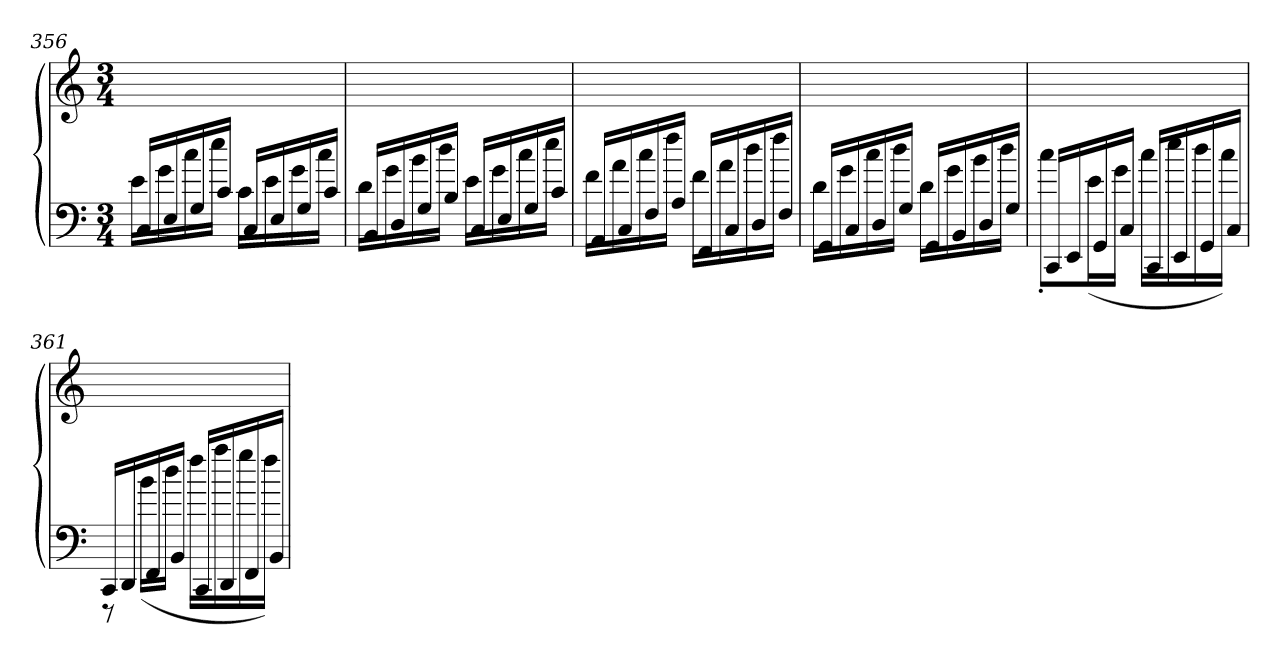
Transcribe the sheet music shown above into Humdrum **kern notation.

**kern	**kern
*part1	*part1
*staff2	*staff1
*clefF4	*clefG2
*k[]	*k[]
*M3/4	*M3/4
=356	=356
*^	*
16CLL	16eLL	2ryy
16E	16g	.
16G	16cc	.
16cJJ	16eeJJ	.
16CLL	16cLL	.
16E	16e	.
16G	16g	.
16cJJ	16ccJJ	.
=357	=357	=357
16BBLL	16dLL	2ryy
16D	16g	.
16G	16b	.
16BJJ	16ddJJ	.
16CLL	16eLL	.
16E	16g	.
16G	16cc	.
16cJJ	16eeJJ	.
=358	=358	=358
16AALL	16fLL	2ryy
16C	16a	.
16F	16cc	.
16AJJ	16ffJJ	.
16FFLL	16fLL	.
16C	16a	.
16D	16dd	.
16FJJ	16ffJJ	.
=359	=359	=359
16GGLL	16dLL	2ryy
16C	16g	.
16D	16cc	.
16GJJ	16ddJJ	.
16GGLL	16dLL	.
16BB	16g	.
16D	16b	.
16GJJ	16ddJJ	.
=360	=360	=360
16CCLL	8cc'L	2ryy
16EE	.	.
16GG	(16eL	.
16CJJ	16gJJ	.
16CCLL	16ccLL	.
16EE	16ee	.
16GG	16dd	.
16CJJ	16ccJJ)	.
=361	=361	=361
16CCLL	8r	2ryy
16DD	.	.
16FF	(16bLL	.
16BBJJ	16ddJJ	.
16CCLL	16ffLL	.
16DD	16aa	.
16FF	16gg	.
16BBJJ	16ffJJ)	.
*v	*v	*
=	=
*-	*-
